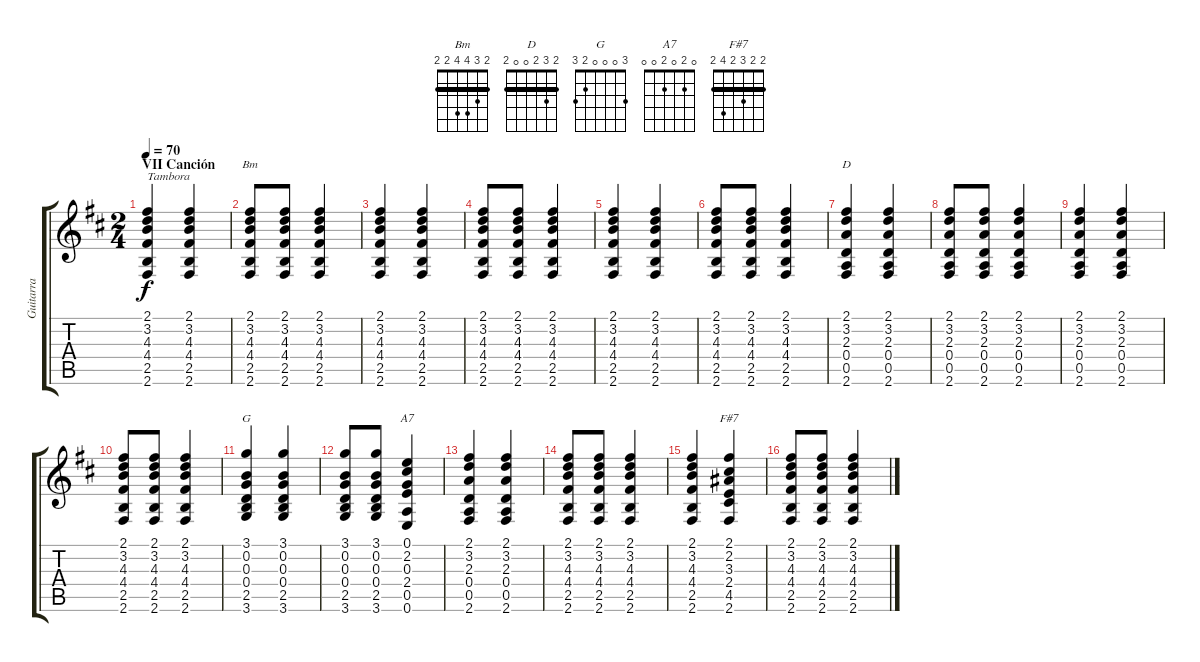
\track ("Guitarra" "Guitarra") {instrument acousticguitarnylon}
\staff {score tabs}
\tuning (E4 B3 G3 D3 A2 E2) {hide}
\chord ("Bm" 2 3 4 4 2 2) {barre 2}
\chord ("D" 2 3 2 0 0 2) {barre 2}
\chord ("G" 3 0 0 0 2 3)
\chord ("A7" 0 2 0 2 0 0)
\chord ("F#7" 2 2 3 2 4 2) {barre 2}
\ts (2 4)
\section ("" "VII Canción")
\tempo 70
\clef g2
\ks d
(2.1 3.2 4.3 4.4 2.5 2.6).4{txt "Tambora" dy f instrument acousticguitarnylon} (2.1 3.2 4.3 4.4 2.5 2.6).4 |
(2.1 3.2 4.3 4.4 2.5 2.6).8{ch "Bm"} (2.1 3.2 4.3 4.4 2.5 2.6).8 (2.1 3.2 4.3 4.4 2.5 2.6).4 |
(2.1 3.2 4.3 4.4 2.5 2.6).4 (2.1 3.2 4.3 4.4 2.5 2.6).4 |
(2.1 3.2 4.3 4.4 2.5 2.6).8 (2.1 3.2 4.3 4.4 2.5 2.6).8 (2.1 3.2 4.3 4.4 2.5 2.6).4 |
(2.1 3.2 4.3 4.4 2.5 2.6).4 (2.1 3.2 4.3 4.4 2.5 2.6).4 |
(2.1 3.2 4.3 4.4 2.5 2.6).8 (2.1 3.2 4.3 4.4 2.5 2.6).8 (2.1 3.2 4.3 4.4 2.5 2.6).4 |
(2.1 3.2 2.3 0.4 0.5 2.6).4{ch "D"} (2.1 3.2 2.3 0.4 0.5 2.6).4 |
(2.1 3.2 2.3 0.4 0.5 2.6).8 (2.1 3.2 2.3 0.4 0.5 2.6).8 (2.1 3.2 2.3 0.4 0.5 2.6).4 |
(2.1 3.2 2.3 0.4 0.5 2.6).4 (2.1 3.2 2.3 0.4 0.5 2.6).4 |
(2.1 3.2 4.3 4.4 2.5 2.6).8 (2.1 3.2 4.3 4.4 2.5 2.6).8 (2.1 3.2 4.3 4.4 2.5 2.6).4 |
(3.1 0.2 0.3 0.4 2.5 3.6).4{ch "G"} (3.1 0.2 0.3 0.4 2.5 3.6).4 |
(3.1 0.2 0.3 0.4 2.5 3.6).8 (3.1 0.2 0.3 0.4 2.5 3.6).8 (0.1 2.2 0.3 2.4 0.5 0.6).4{ch "A7"} |
(2.1 3.2 2.3 0.4 0.5 2.6).4 (2.1 3.2 2.3 0.4 0.5 2.6).4 |
(2.1 3.2 4.3 4.4 2.5 2.6).8 (2.1 3.2 4.3 4.4 2.5 2.6).8 (2.1 3.2 4.3 4.4 2.5 2.6).4 |
(2.1 3.2 4.3 4.4 2.5 2.6).4 (2.1 2.2 3.3 2.4 4.5 2.6).4{ch "F#7"} |
(2.1 3.2 4.3 4.4 2.5 2.6).8 (2.1 3.2 4.3 4.4 2.5 2.6).8 (2.1 3.2 4.3 4.4 2.5 2.6).4
